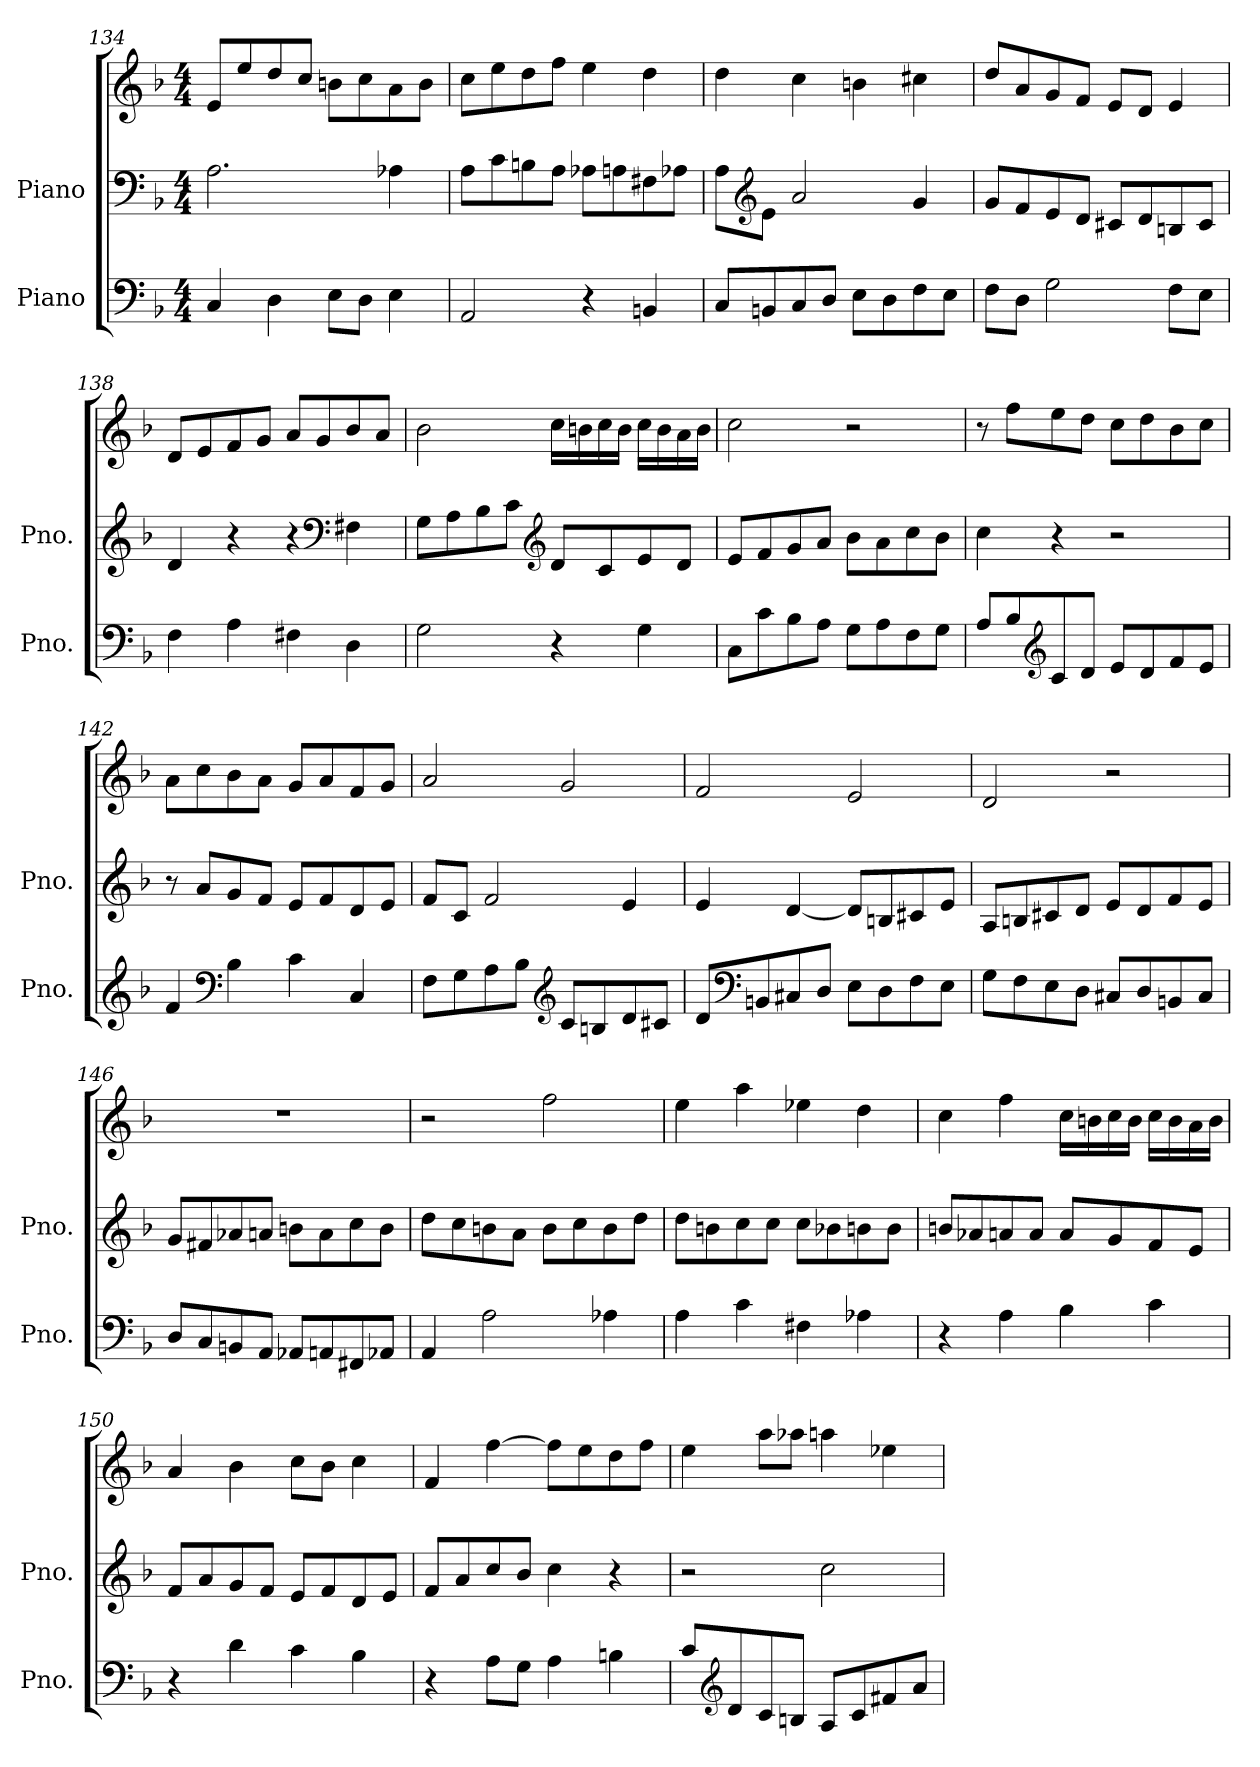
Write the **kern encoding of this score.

**kern	**kern	**kern
*part2	*part1	*part1
*staff3	*staff2	*staff1
*I"Piano	*I"Piano	*
*I'Pno.	*I'Pno.	*
*clefF4	*clefF4	*clefG2
*k[b-]	*k[b-]	*k[b-]
*M4/4	*M4/4	*M4/4
=134	=134	=134
4C/	2.A\	8e/L
.	.	8ee/
4D\	.	8dd/
.	.	8cc/J
8E\L	.	8bn\L
8D\J	.	8cc\
4E\	4A-X\	8a\
.	.	8b\J
!!LO:PB:g=z
=135	=135	=135
2AA/	8A\L	8cc\L
.	8c\	8ee\
.	8Bn\	8dd\
.	8A\J	8ff\J
4r	8A-X\L	4ee\
.	8An\	.
4BBn/	8F#X\	4dd\
.	8A-X\J	.
=136	=136	=136
8C/L	8A\L	4dd\
*	*clefG2	*
8BBn/	8e\J	.
8C/	2a/	4cc\
8D/J	.	.
8E\L	.	4bn\
8D\	.	.
8F\	4g/	4cc#X\
8E\J	.	.
=137	=137	=137
8F\L	8g/L	8dd/L
8D\J	8f/	8a/
2G\	8e/	8g/
.	8d/J	8f/J
.	8c#X/L	8e/L
.	8d/	8d/J
8F\L	8Bn/	4e/
8E\J	8c#/J	.
=138	=138	=138
4F\	4d/	8d/L
.	.	8e/
4A\	4r	8f/
.	.	8g/J
4F#X\	4r	8a/L
.	.	8g/
*	*clefF4	*
4D\	4F#X\	8b-/
.	.	8a/J
!!LO:LB:g=z
=139	=139	=139
2G\	8G\L	2b-\
.	8A\	.
.	8B-\	.
.	8c\J	.
*	*clefG2	*
4r	8d/L	16cc\LL
.	.	16bn\
.	8c/	16cc\
.	.	16b\JJ
4G\	8e/	16cc\LL
.	.	16b\
.	8d/J	16a\
.	.	16b\JJ
=140	=140	=140
8C\L	8e/L	2cc\
8c\	8f/	.
8B-\	8g/	.
8A\J	8a/J	.
8G\L	8b-\L	2r
8A\	8a\	.
8F\	8cc\	.
8G\J	8b-\J	.
=141	=141	=141
8A/L	4cc\	8r
8B-/	.	8ff\L
*clefG2	*	*
8c/	4r	8ee\
8d/J	.	8dd\J
8e/L	2r	8cc\L
8d/	.	8dd\
8f/	.	8b-\
8e/J	.	8cc\J
=142	=142	=142
4f/	8r	8a\L
.	8a/L	8cc\
*clefF4	*	*
4B-\	8g/	8b-\
.	8f/J	8a\J
4c\	8e/L	8g/L
.	8f/	8a/
4C/	8d/	8f/
.	8e/J	8g/J
!!LO:LB:g=z
=143	=143	=143
8F\L	8f/L	2a/
8G\	8c/J	.
8A\	2f/	.
8B-\J	.	.
*clefG2	*	*
8c/L	.	2g/
8Bn/	.	.
8d/	4e/	.
8c#X/J	.	.
=144	=144	=144
8d/L	4e/	2f/
*clefF4	*	*
8BBn/	.	.
8C#X/	[4d/	.
8D/J	.	.
8E\L	8d/L]	2e/
8D\	8Bn/	.
8F\	8c#X/	.
8E\J	8e/J	.
=145	=145	=145
8G\L	8A/L	2d/
8F\	8Bn/	.
8E\	8c#X/	.
8D\J	8d/J	.
8C#X/L	8e/L	2r
8D/	8d/	.
8BBn/	8f/	.
8C#/J	8e/J	.
!!LO:LB:g=z
=146	=146	=146
8D/L	8g/L	1r
8C/	8f#X/	.
8BBn/	8a-X/	.
8AA/J	8an/J	.
8AA-X/L	8bn\L	.
8AAn/	8a\	.
8FF#X/	8cc\	.
8AA-X/J	8b\J	.
=147	=147	=147
4AA/	8dd\L	2r
.	8cc\	.
2A\	8bn\	.
.	8a\J	.
.	8b\L	2ff\
.	8cc\	.
4A-X\	8b\	.
.	8dd\J	.
=148	=148	=148
4A\	8dd\L	4ee\
.	8bn\	.
4c\	8cc\	4aa\
.	8cc\J	.
4F#X\	8cc\L	4ee-X\
.	8b-X\	.
4A-X\	8bn\	4dd\
.	8b\J	.
!!LO:PB:g=z
=149	=149	=149
4r	8bn/L	4cc\
.	8a-X/	.
4A\	8an/	4ff\
.	8a/J	.
4B-\	8a/L	16cc\LL
.	.	16bn\
.	8g/	16cc\
.	.	16b\JJ
4c\	8f/	16cc\LL
.	.	16b\
.	8e/J	16a\
.	.	16b\JJ
=150	=150	=150
4r	8f/L	4a/
.	8a/	.
4d\	8g/	4b-\
.	8f/J	.
4c\	8e/L	8cc\L
.	8f/	8b-\J
4B-\	8d/	4cc\
.	8e/J	.
=151	=151	=151
4r	8f/L	4f/
.	8a/	.
8A\L	8cc/	[4ff\
8G\J	8b-/J	.
4A\	4cc\	8ff\L]
.	.	8ee\
4Bn\	4r	8dd\
.	.	8ff\J
!!LO:LB:g=z
=152	=152	=152
8c/L	2r	4ee\
*clefG2	*	*
8d/	.	.
8c/	.	8aa\L
8Bn/J	.	8aa-X\J
8A/L	2cc\	4aan\
8c/	.	.
8f#X/	.	4ee-X\
8a/J	.	.
=	=	=
*-	*-	*-
